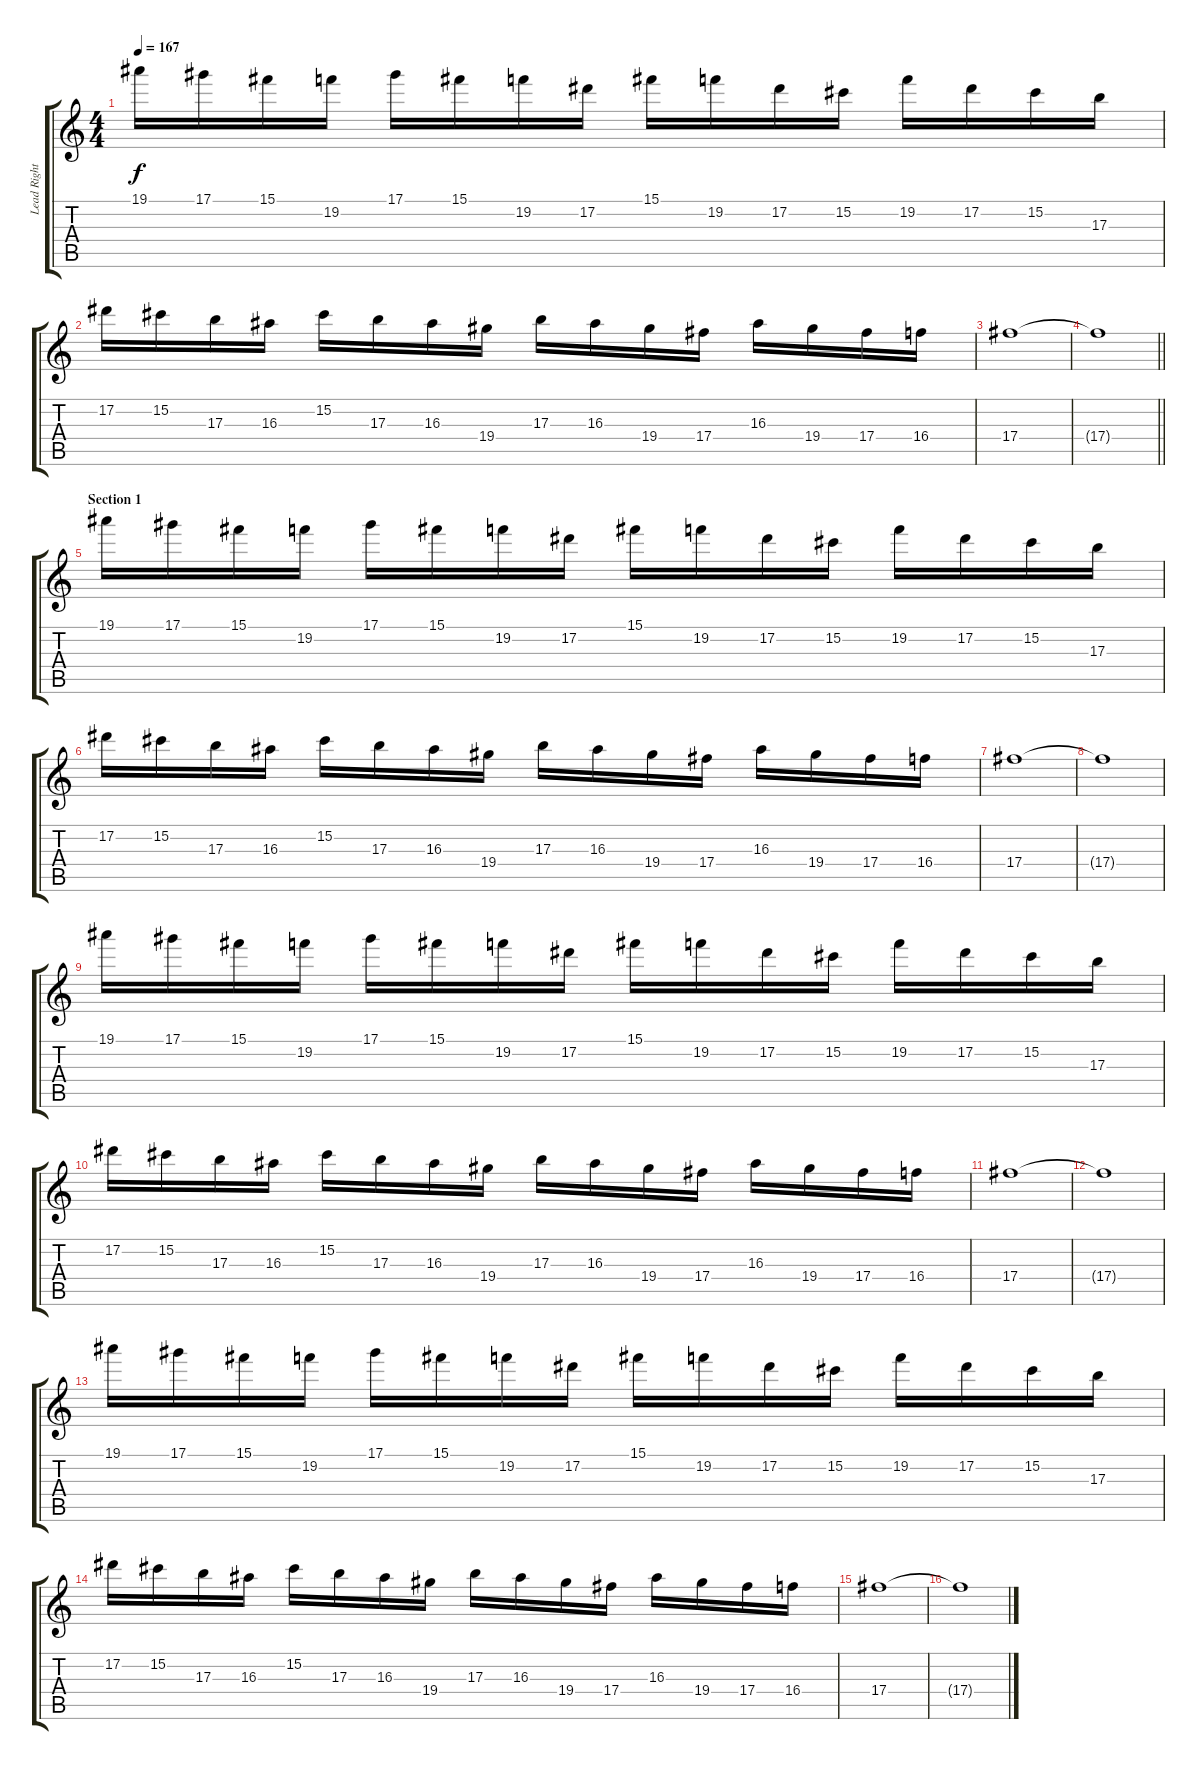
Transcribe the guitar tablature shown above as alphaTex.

\track ("Lead Right" "Lead Right") {instrument distortionguitar}
\staff {score tabs}
\tuning (Eb4 Bb3 Gb3 Db3 Ab2 Eb2) {hide}
\ts (4 4)
\tempo 167
\clef g2
\ks c
19.1.16{dy f instrument distortionguitar} 17.1.16 15.1.16 19.2.16 17.1.16 15.1.16 19.2.16 17.2.16 15.1.16 19.2.16 17.2.16 15.2.16 19.2.16 17.2.16 15.2.16 17.3.16 |
17.2.16 15.2.16 17.3.16 16.3.16 15.2.16 17.3.16 16.3.16 19.4.16 17.3.16 16.3.16 19.4.16 17.4.16 16.3.16 19.4.16 17.4.16 16.4.16 |
17.4.1 |
\barLineRight lightlight
17.4{t}.1 |
\section ("" "Section 1")
19.1.16 17.1.16 15.1.16 19.2.16 17.1.16 15.1.16 19.2.16 17.2.16 15.1.16 19.2.16 17.2.16 15.2.16 19.2.16 17.2.16 15.2.16 17.3.16 |
17.2.16 15.2.16 17.3.16 16.3.16 15.2.16 17.3.16 16.3.16 19.4.16 17.3.16 16.3.16 19.4.16 17.4.16 16.3.16 19.4.16 17.4.16 16.4.16 |
17.4.1 |
17.4{t}.1 |
19.1.16 17.1.16 15.1.16 19.2.16 17.1.16 15.1.16 19.2.16 17.2.16 15.1.16 19.2.16 17.2.16 15.2.16 19.2.16 17.2.16 15.2.16 17.3.16 |
17.2.16 15.2.16 17.3.16 16.3.16 15.2.16 17.3.16 16.3.16 19.4.16 17.3.16 16.3.16 19.4.16 17.4.16 16.3.16 19.4.16 17.4.16 16.4.16 |
17.4.1 |
17.4{t}.1 |
19.1.16 17.1.16 15.1.16 19.2.16 17.1.16 15.1.16 19.2.16 17.2.16 15.1.16 19.2.16 17.2.16 15.2.16 19.2.16 17.2.16 15.2.16 17.3.16 |
17.2.16 15.2.16 17.3.16 16.3.16 15.2.16 17.3.16 16.3.16 19.4.16 17.3.16 16.3.16 19.4.16 17.4.16 16.3.16 19.4.16 17.4.16 16.4.16 |
17.4.1 |
17.4{t}.1
